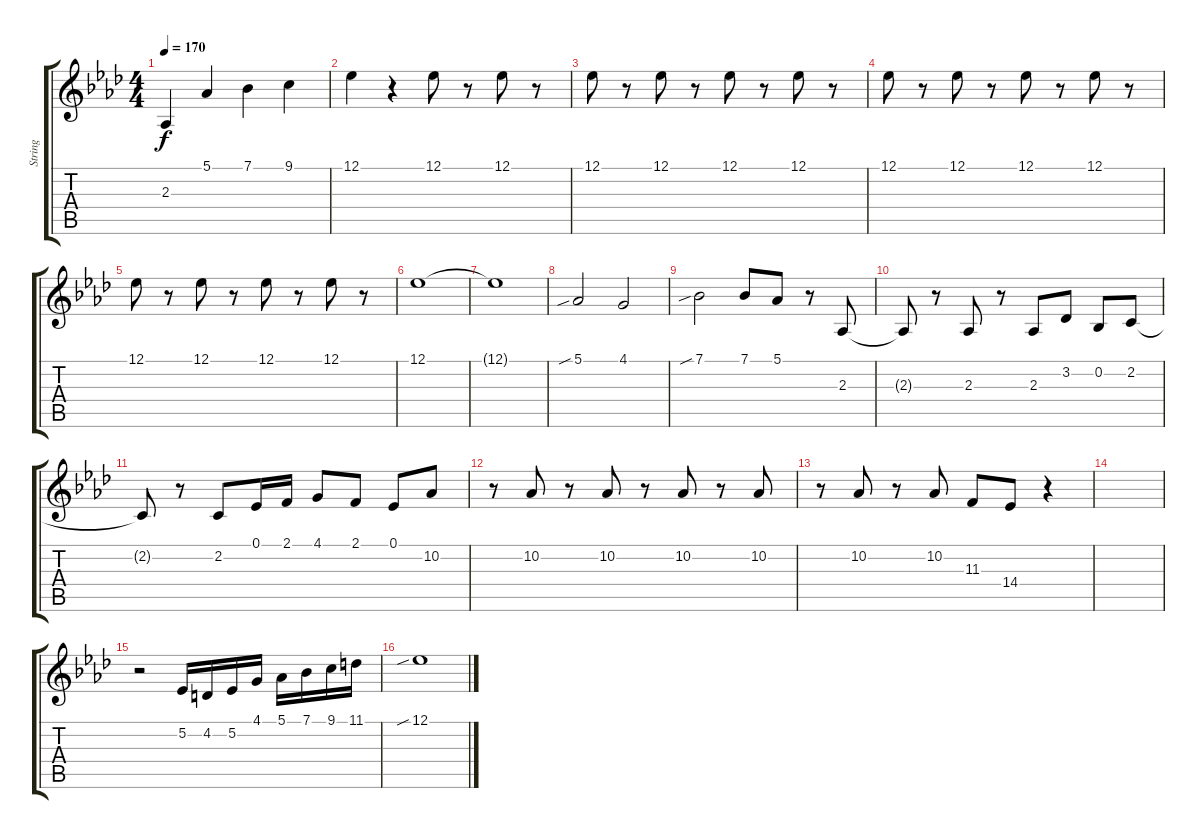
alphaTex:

\track ("String" "String") {instrument stringensemble1}
\staff {score tabs}
\tuning (Eb4 Bb3 Gb3 Db3 Ab2 Eb2) {hide}
\ts (4 4)
\tempo 170
\clef g2
\ks ab
2.3{t}.4{dy f} 5.1.4 7.1.4 9.1.4 |
12.1.4 r.4 12.1.8 r.8 12.1.8 r.8 |
12.1.8 r.8 12.1.8 r.8 12.1.8 r.8 12.1.8 r.8 |
12.1.8 r.8 12.1.8 r.8 12.1.8 r.8 12.1.8 r.8 |
12.1.8 r.8 12.1.8 r.8 12.1.8 r.8 12.1.8 r.8 |
12.1.1 |
12.1{t}.1 |
5.1{sib}.2 4.1.2 |
7.1{sib}.2 7.1.8 5.1.8 r.8 2.3.8 |
2.3{t}.8 r.8 2.3.8 r.8 2.3.8 3.2.8 0.2.8 2.2.8 |
2.2{t}.8 r.8 2.2.8 0.1.16 2.1.16 4.1.8 2.1.8 0.1.8 10.2.8 |
r.8 10.2.8 r.8 10.2.8 r.8 10.2.8 r.8 10.2.8 |
r.8 10.2.8 r.8 10.2.8 11.3.8 14.4.8 r.4 |
|
r.2 5.2.16 4.2.16 5.2.16 4.1.16 5.1.16 7.1.16 9.1.16 11.1.16 |
12.1{sib}.1
